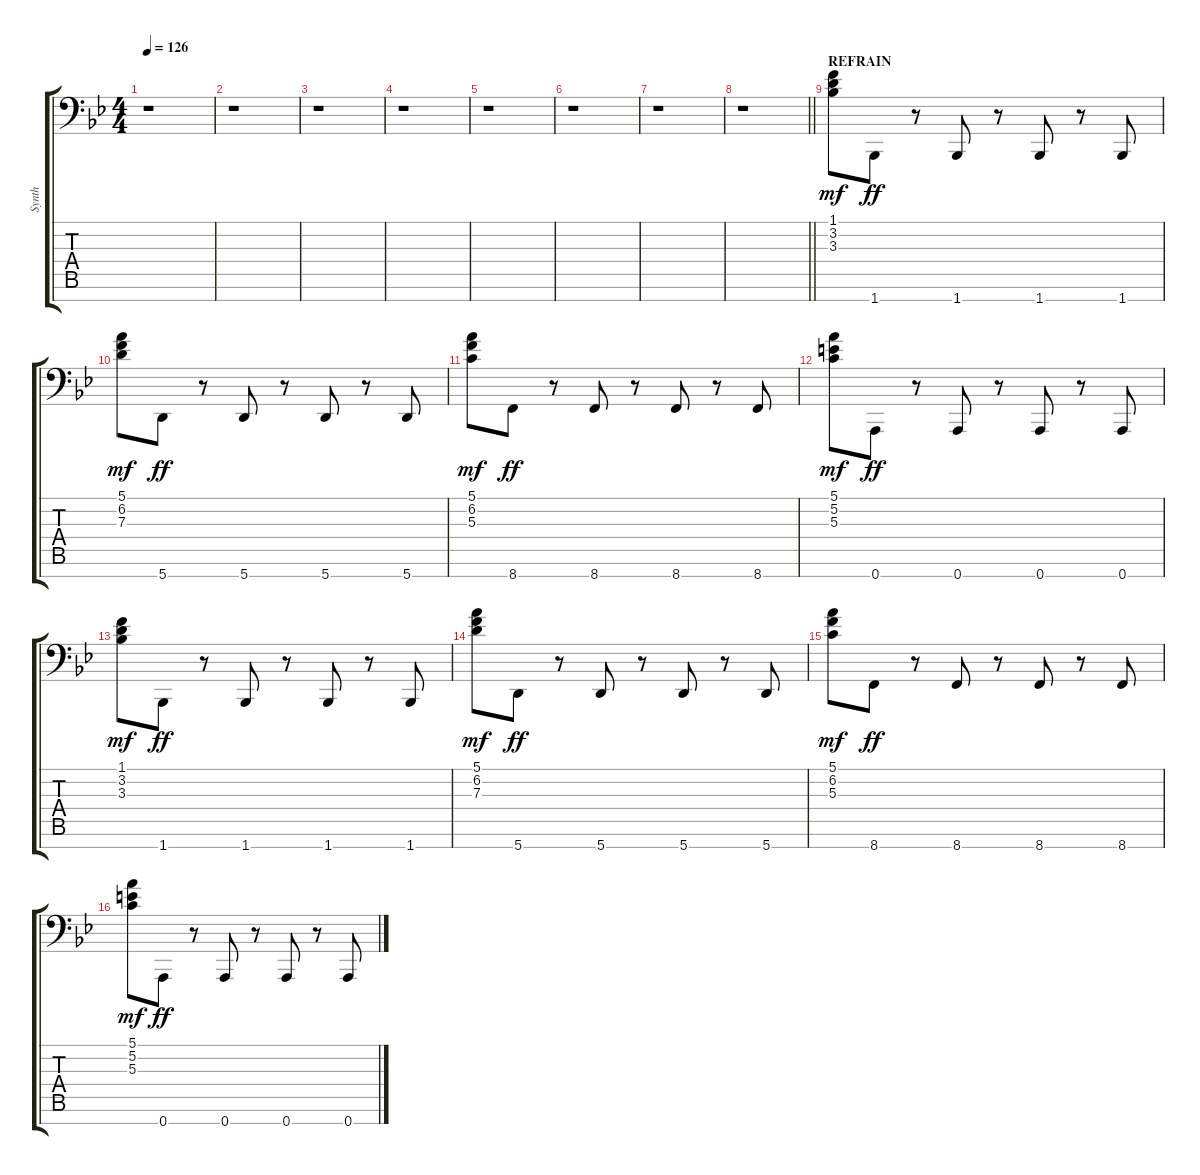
\track ("Synth" "Synth") {instrument synthbrass1}
\staff {score tabs}
\tuning (E4 B3 G3 D3 A2 E2 A1) {hide}
\ts (4 4)
\tempo 126
\clef f4
\ks bb
r.1{dy ff} |
r.1 |
r.1 |
r.1 |
r.1 |
r.1 |
r.1 |
\barLineRight lightlight
r.1 |
\section ("" "REFRAIN")
(1.1 3.2 3.3).8{dy mf} 1.7.8{dy ff} r.8 1.7.8 r.8 1.7.8 r.8 1.7.8 |
(5.1 6.2 7.3).8{dy mf} 5.7.8{dy ff} r.8 5.7.8 r.8 5.7.8 r.8 5.7.8 |
(5.1 6.2 5.3).8{dy mf} 8.7.8{dy ff} r.8 8.7.8 r.8 8.7.8 r.8 8.7.8 |
(5.1 5.2 5.3).8{dy mf} 0.7.8{dy ff} r.8 0.7.8 r.8 0.7.8 r.8 0.7.8 |
(1.1 3.2 3.3).8{dy mf} 1.7.8{dy ff} r.8 1.7.8 r.8 1.7.8 r.8 1.7.8 |
(5.1 6.2 7.3).8{dy mf} 5.7.8{dy ff} r.8 5.7.8 r.8 5.7.8 r.8 5.7.8 |
(5.1 6.2 5.3).8{dy mf} 8.7.8{dy ff} r.8 8.7.8 r.8 8.7.8 r.8 8.7.8 |
(5.1 5.2 5.3).8{dy mf} 0.7.8{dy ff} r.8 0.7.8 r.8 0.7.8 r.8 0.7.8
